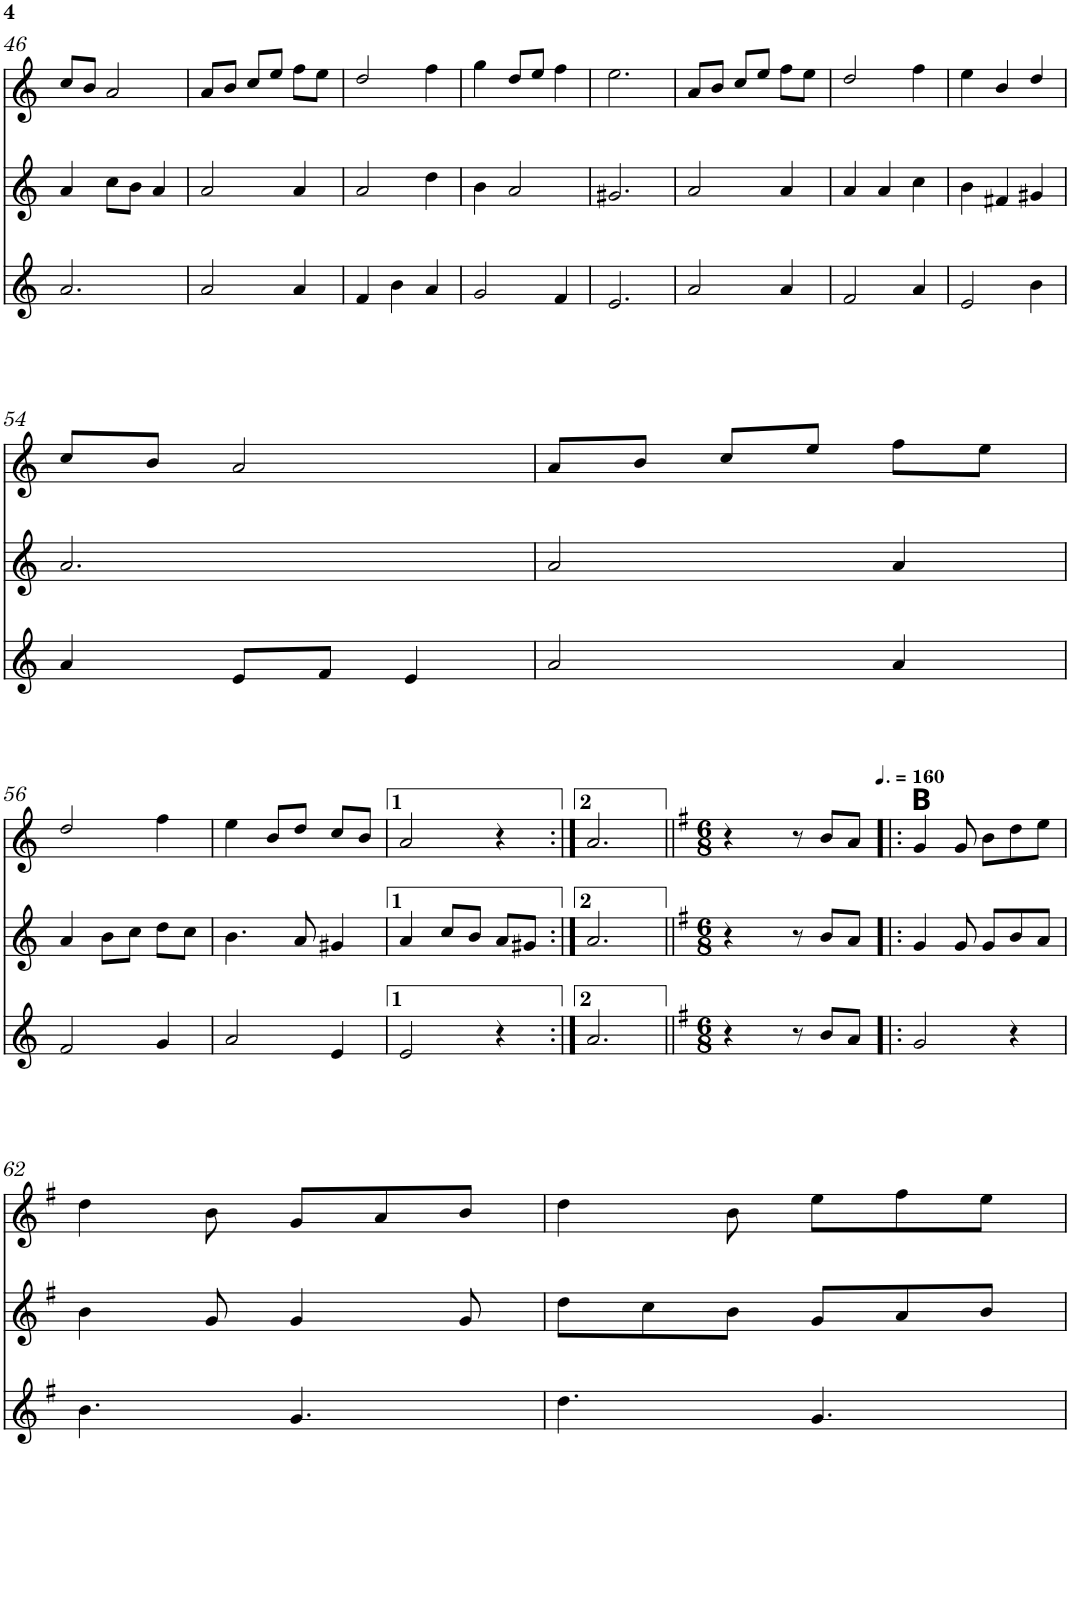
**kern	**kern	**kern
*part3	*part2	*part1
*staff3	*staff2	*staff1
*I"Gralla 3	*I"Gralla 2	*I"Gralla 1
!!LO:PB:g=z
*clefG2	*clefG2	*clefG2
*Trd8c14	*	*
*k[]	*k[]	*k[]
*M3/4	*M3/4	*M3/4
=46	=46	=46
2.a/	4a/	8cc/L
.	.	8b/J
.	8cc\L	2a/
.	8b\J	.
.	4a/	.
=47	=47	=47
2a/	2a/	8a/L
.	.	8b/J
.	.	8cc/L
.	.	8ee/J
4a/	4a/	8ff\L
.	.	8ee\J
=48	=48	=48
4f/	2a/	2dd/
4b\	.	.
4a/	4dd\	4ff\
=49	=49	=49
2g/	4b\	4gg\
.	2a/	8dd/L
.	.	8ee/J
4f/	.	4ff\
=50	=50	=50
2.e/	2.g#X/	2.ee\
=51	=51	=51
2a/	2a/	8a/L
.	.	8b/J
.	.	8cc/L
.	.	8ee/J
4a/	4a/	8ff\L
.	.	8ee\J
=52	=52	=52
2f/	4a/	2dd/
.	4a/	.
4a/	4cc\	4ff\
=53	=53	=53
2e/	4b\	4ee\
.	4f#X/	4b/
4b\	4g#X/	4dd/
!!LO:LB:g=z
=54	=54	=54
4a/	2.a/	8cc/L
.	.	8b/J
8e/L	.	2a/
8f/J	.	.
4e/	.	.
=55	=55	=55
2a/	2a/	8a/L
.	.	8b/J
.	.	8cc/L
.	.	8ee/J
4a/	4a/	8ff\L
.	.	8ee\J
!!LO:LB:g=z
=56	=56	=56
2f/	4a/	2dd/
.	8b\L	.
.	8cc\J	.
4g/	8dd\L	4ff\
.	8cc\J	.
=57	=57	=57
2a/	4.b\	4ee\
.	.	8b/L
.	8a/	8dd/J
4e/	4g#X/	8cc/L
.	.	8b/J
=58	=58	=58
2e/	4a/	2a/
.	8cc/L	.
.	8b/J	.
4r	8a/L	4r
.	8g#X/J	.
=59:|!	=59:|!	=59:|!
2.a/	2.a/	2.a/
=60||	=60||	=60||
*k[f#]	*k[f#]	*k[f#]
*M6/8	*M6/8	*M6/8
4r	4r	4r
8ryy	8ryy	8ryy
8r	8r	8r
8b/L	8b/L	8b/L
8a/J	8a/J	8a/J
*	*	*MM240
=61!|:	=61!|:	=61!|:
!	!	!LO:TX:a:B:t=B
2g/	4g/	4g/
.	8g/	8g/
.	8g/L	8b\L
4r	8b/	8dd\
.	8a/J	8ee\J
!!LO:LB:g=z
=62	=62	=62
4.b\	4b\	4dd\
.	8g/	8b\
4.g/	4g/	8g/L
.	.	8a/
.	8g/	8b/J
=63	=63	=63
4.dd\	8dd\L	4dd\
.	8cc\	.
.	8b\J	8b\
4.g/	8g/L	8ee\L
.	8a/	8ff#\
.	8b/J	8ee\J
=	=	=
*-	*-	*-
